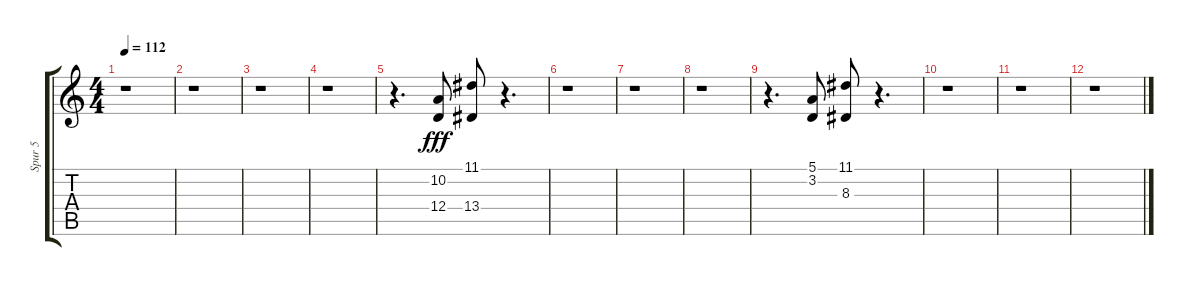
\track ("Spur 5" "Spur 5") {instrument synthstrings1}
\staff {score tabs}
\tuning (E4 B3 G3 D3 A2 E2) {hide}
\ts (4 4)
\tempo 112
\clef g2
\ks c
r.1{dy fff} |
r.1 |
r.1 |
r.1 |
r.4{d} (10.2 12.4).8 (11.1 13.4).8 r.4{d} |
r.1 |
r.1 |
r.1 |
r.4{d} (5.1 3.2).8 (11.1 8.3).8 r.4{d} |
r.1 |
r.1 |
r.1
